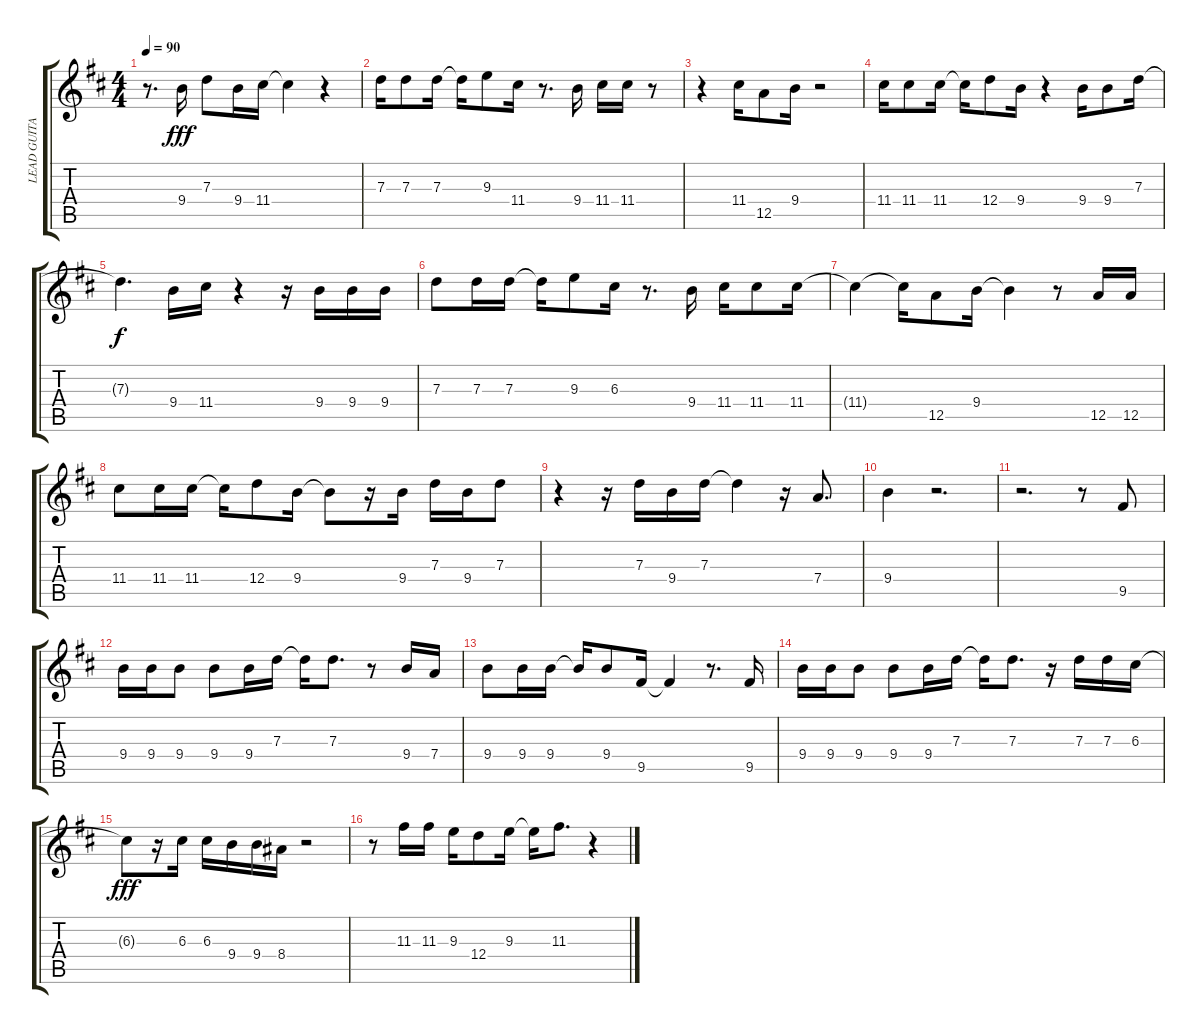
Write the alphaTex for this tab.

\track ("LEAD GUITAR" "LEAD GUITA") {instrument distortionguitar}
\staff {score tabs}
\tuning (E4 B3 G3 D3 A2 E2) {hide}
\ts (4 4)
\tempo 90
\clef g2
\ks d
r.8{d dy f} 9.4.16{dy fff} 7.3.8 9.4.16 11.4.16 11.4{t}.4 r.4 |
7.3.16 7.3.8 7.3.16 7.3{t}.16 9.3.8 11.4.16 r.8{d} 9.4.16 11.4.16 11.4.16 r.8 |
r.4 11.4.16 12.5.8 9.4.16 r.2 |
11.4.16 11.4.8 11.4.16 11.4{t}.16 12.4.8 9.4.16 r.4 9.4.16 9.4.8 7.3.16 |
7.3{t}.4{d dy f} 9.4.16 11.4.16 r.4 r.16 9.4.16 9.4.16 9.4.16 |
7.3.8 7.3.16 7.3.16 7.3{t}.16 9.3.8 6.3.16 r.8{d} 9.4.16 11.4.16 11.4.8 11.4.16 |
11.4{t}.4 11.4{t}.16 12.5.8 9.4.16 9.4{t}.4 r.8 12.5.16 12.5.16 |
11.4.8 11.4.16 11.4.16 11.4{t}.16 12.4.8 9.4.16 9.4{t}.8 r.16 9.4.16 7.3.16 9.4.16 7.3.8 |
r.4 r.16 7.3.16 9.4.16 7.3.16 7.3{t}.4 r.16 7.4.8{d} |
9.4.4 r.2{d} |
r.2{d} r.8 9.5.8 |
9.4.16 9.4.16 9.4.8 9.4.8 9.4.16 7.3.16 7.3{t}.16 7.3.8{d} r.8 9.4.16 7.4.16 |
9.4.8 9.4.16 9.4.16 9.4{t}.16 9.4.8 9.5.16 9.5{t}.4 r.8{d} 9.5.16 |
9.4.16 9.4.16 9.4.8 9.4.8 9.4.16 7.3.16 7.3{t}.16 7.3.8{d} r.16 7.3.16 7.3.16 6.3.16 |
6.3{t}.8{dy fff} r.16 6.3.16 6.3.16 9.4.16 9.4.16 8.4.16 r.2 |
r.8 11.3.16 11.3.16 9.3.16 12.4.8 9.3.16 9.3{t}.16 11.3.8{d} r.4
